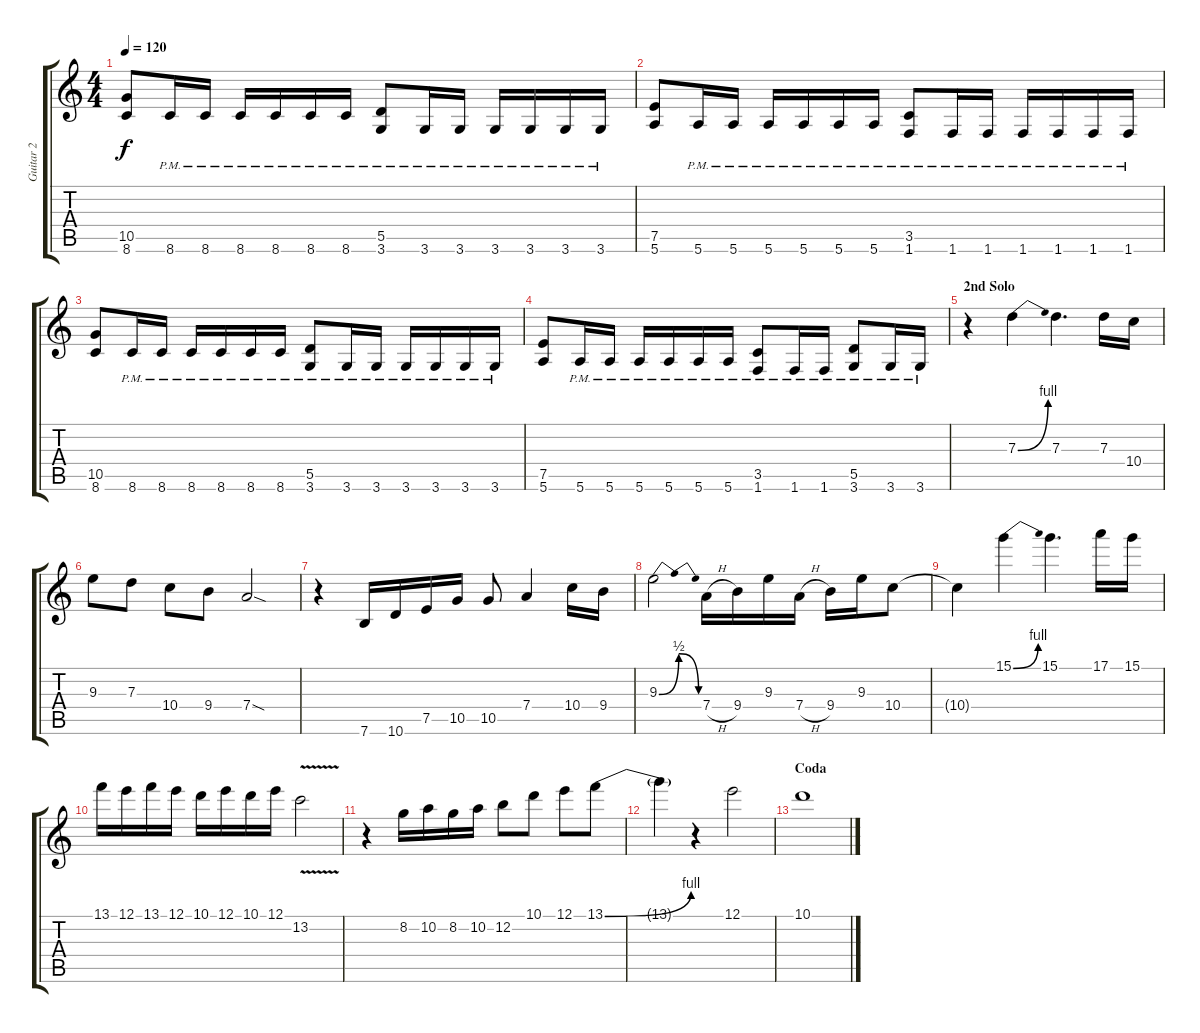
\track ("Guitar 2" "Guitar 2") {instrument distortionguitar}
\staff {score tabs}
\tuning (E4 B3 G3 D3 A2 E2) {hide}
\ts (4 4)
\tempo 120
\clef g2
\ks c
(10.5 8.6).8{dy f} 8.6{pm}.16 8.6{pm}.16 8.6{pm}.16 8.6{pm}.16 8.6{pm}.16 8.6{pm}.16 (5.5 3.6{pm}).8 3.6{pm}.16 3.6{pm}.16 3.6{pm}.16 3.6{pm}.16 3.6{pm}.16 3.6{pm}.16 |
(7.5 5.6).8 5.6{pm}.16 5.6{pm}.16 5.6{pm}.16 5.6{pm}.16 5.6{pm}.16 5.6{pm}.16 (3.5 1.6{pm}).8 1.6{pm}.16 1.6{pm}.16 1.6{pm}.16 1.6{pm}.16 1.6{pm}.16 1.6{pm}.16 |
(10.5 8.6).8 8.6{pm}.16 8.6{pm}.16 8.6{pm}.16 8.6{pm}.16 8.6{pm}.16 8.6{pm}.16 (5.5 3.6{pm}).8 3.6{pm}.16 3.6{pm}.16 3.6{pm}.16 3.6{pm}.16 3.6{pm}.16 3.6{pm}.16 |
(7.5 5.6).8 5.6{pm}.16 5.6{pm}.16 5.6{pm}.16 5.6{pm}.16 5.6{pm}.16 5.6{pm}.16 (3.5 1.6{pm}).8 1.6{pm}.16 1.6{pm}.16 (5.5 3.6{pm}).8 3.6{pm}.16 3.6{pm}.16 |
\section ("" "2nd Solo")
r.4 7.3{be (bend 0 0 60 4)}.4 7.3.4{d} 7.3.16 10.4.16 |
9.3.8 7.3.8 10.4.8 9.4.8 7.4{sod}.2 |
r.4 7.6.16 10.6.16 7.5.16 10.5.16 10.5.8 7.4.4 10.4.16 9.4.16 |
9.3{be (bendrelease 0 0 30 2 30 2 60 0)}.2 7.4{h}.16 9.4.16 9.3.16 7.4{h}.16 9.4.16 9.3.16 10.4.8 |
10.4{t}.4 15.1{be (bend 0 0 60 4)}.4 15.1.4{d} 17.1.16 15.1.16 |
13.1.16 12.1.16 13.1.16 12.1.16 10.1.16 12.1.16 10.1.16 12.1.16 13.2{v}.2 |
r.4 8.2.16 10.2.16 8.2.16 10.2.16 12.2.8 10.1.8 12.1.8 13.1{be (bend 0 0 60 4)}.8 |
13.1{t}.4 r.4 12.1.2 |
\section ("" "Coda")
10.1.1
